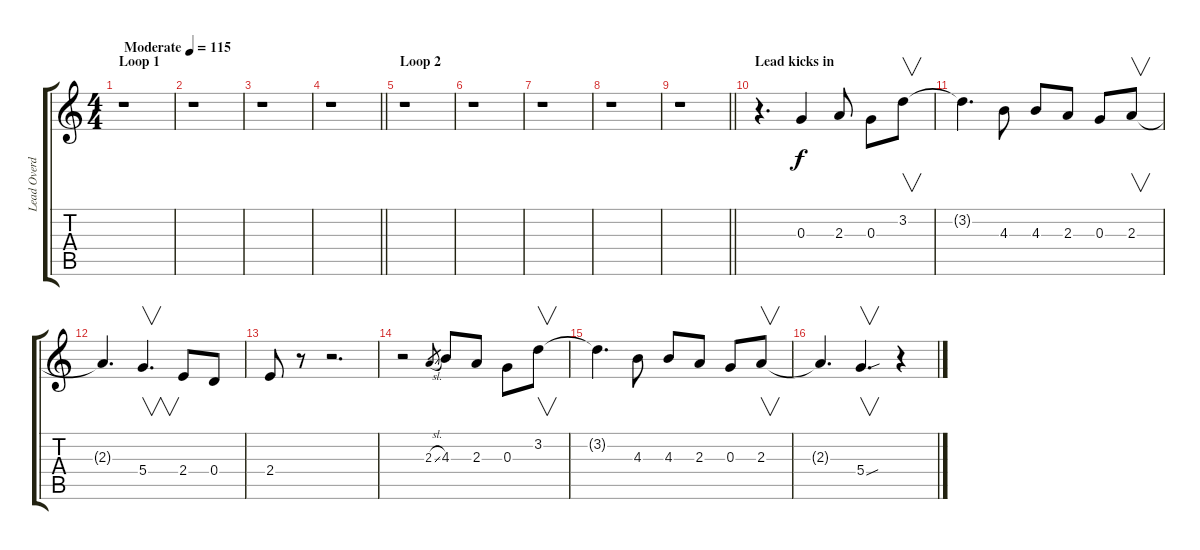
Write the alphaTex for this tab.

\track ("Lead Overdub" "Lead Overd") {instrument electricguitarmuted}
\staff {score tabs}
\tuning (E4 B3 G3 D3 A2 E2) {hide}
\ts (4 4)
\section ("" "Loop 1")
\tempo (115 "Moderate")
\clef g2
\ks c
r.1{dy f instrument electricguitarmuted} |
r.1 |
r.1 |
\barLineRight lightlight
r.1 |
\section ("" "Loop 2")
r.1 |
r.1 |
r.1 |
r.1 |
\barLineRight lightlight
r.1 |
\section ("" "Lead kicks in")
r.4{d} 0.3.4{instrument lead2sawtooth} 2.3.8 0.3.8 3.2.8{v} |
3.2{t}.4{d} 4.3.8 4.3.8 2.3.8 0.3.8 2.3.8{v} |
2.3{t}.4{d} 5.4.4{v d} 2.4.8 0.4.8 |
2.4.8 r.8 r.2{d} |
r.2 2.3{sl}.8{gr} 4.3.8 2.3.8 0.3.8 3.2.8{v} |
3.2{t}.4{d} 4.3.8 4.3.8 2.3.8 0.3.8 2.3.8{v} |
2.3{t}.4{d} 5.4{sou}.4{v d} r.4
